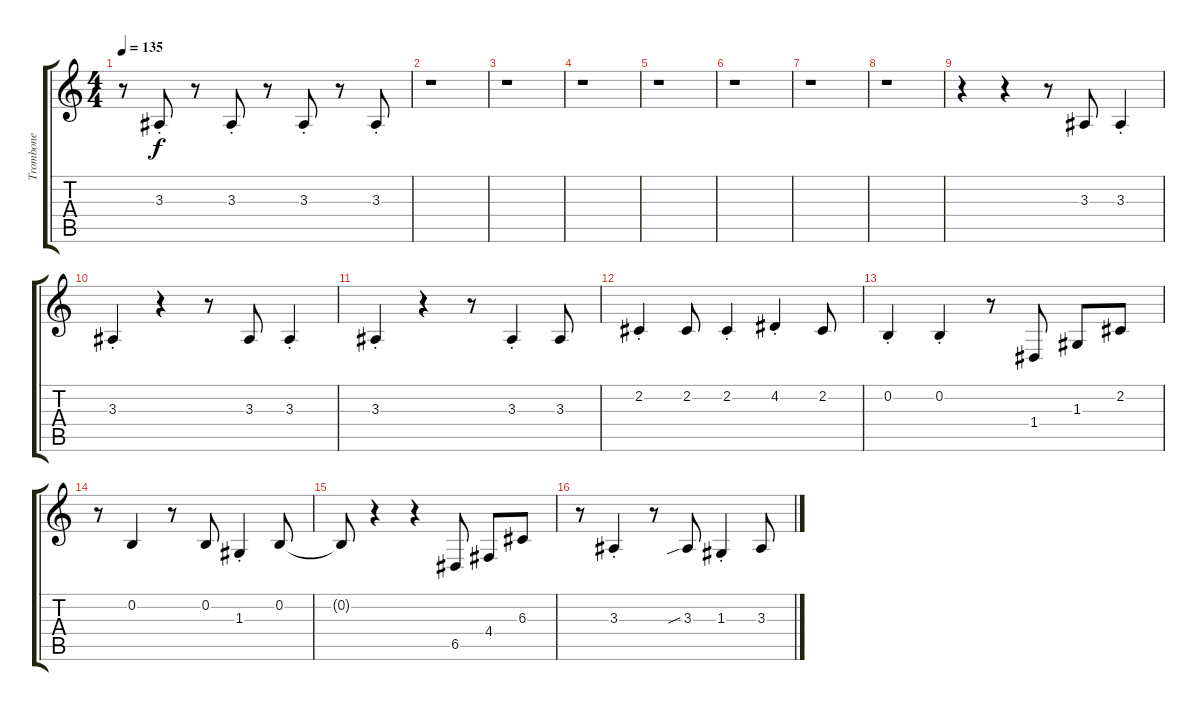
\track ("Trombone" "Trombone") {instrument trombone}
\staff {score tabs}
\tuning (E4 B3 G3 D3 A2 E2) {hide}
\ts (4 4)
\tempo 135
\clef g2
\ks c
r.8{dy f} 3.3{st}.8 r.8 3.3{st}.8 r.8 3.3{st}.8 r.8 3.3{st}.8 |
r.1 |
r.1 |
r.1 |
r.1 |
r.1 |
r.1 |
r.1 |
r.4 r.4 r.8 3.3.8 3.3{st}.4 |
3.3{st}.4 r.4 r.8 3.3.8 3.3{st}.4 |
3.3{st}.4 r.4 r.8 3.3{st}.4 3.3.8 |
2.2{st}.4 2.2.8 2.2{st}.4 4.2{st}.4 2.2.8 |
0.2{st}.4 0.2{st}.4 r.8 1.4.8 1.3.8 2.2.8 |
r.8 0.2.4 r.8 0.2.8 1.3{st}.4 0.2.8 |
0.2{t}.8 r.4 r.4 6.5.8 4.4.8 6.3.8 |
r.8 3.3{st}.4 r.8 3.3{sib}.8 1.3{st}.4 3.3.8
